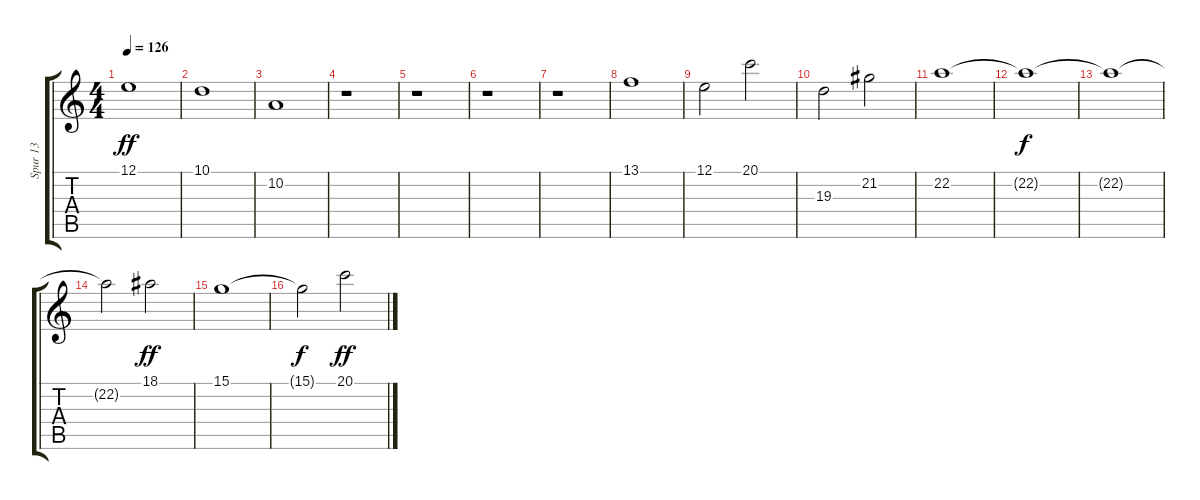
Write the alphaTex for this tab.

\track ("Spur 13" "Spur 13") {instrument stringensemble2}
\staff {score tabs}
\tuning (E4 B3 G3 D3 A2 E2) {hide}
\ts (4 4)
\tempo 126
\clef g2
\ks c
12.1.1{dy ff} |
10.1.1 |
10.2.1 |
r.1 |
r.1 |
r.1 |
r.1 |
13.1.1 |
12.1.2 20.1.2 |
19.3.2 21.2.2 |
22.2.1 |
22.2{t}.1{dy f} |
22.2{t}.1 |
22.2{t}.2 18.1.2{dy ff} |
15.1.1 |
15.1{t}.2{dy f} 20.1.2{dy ff}
